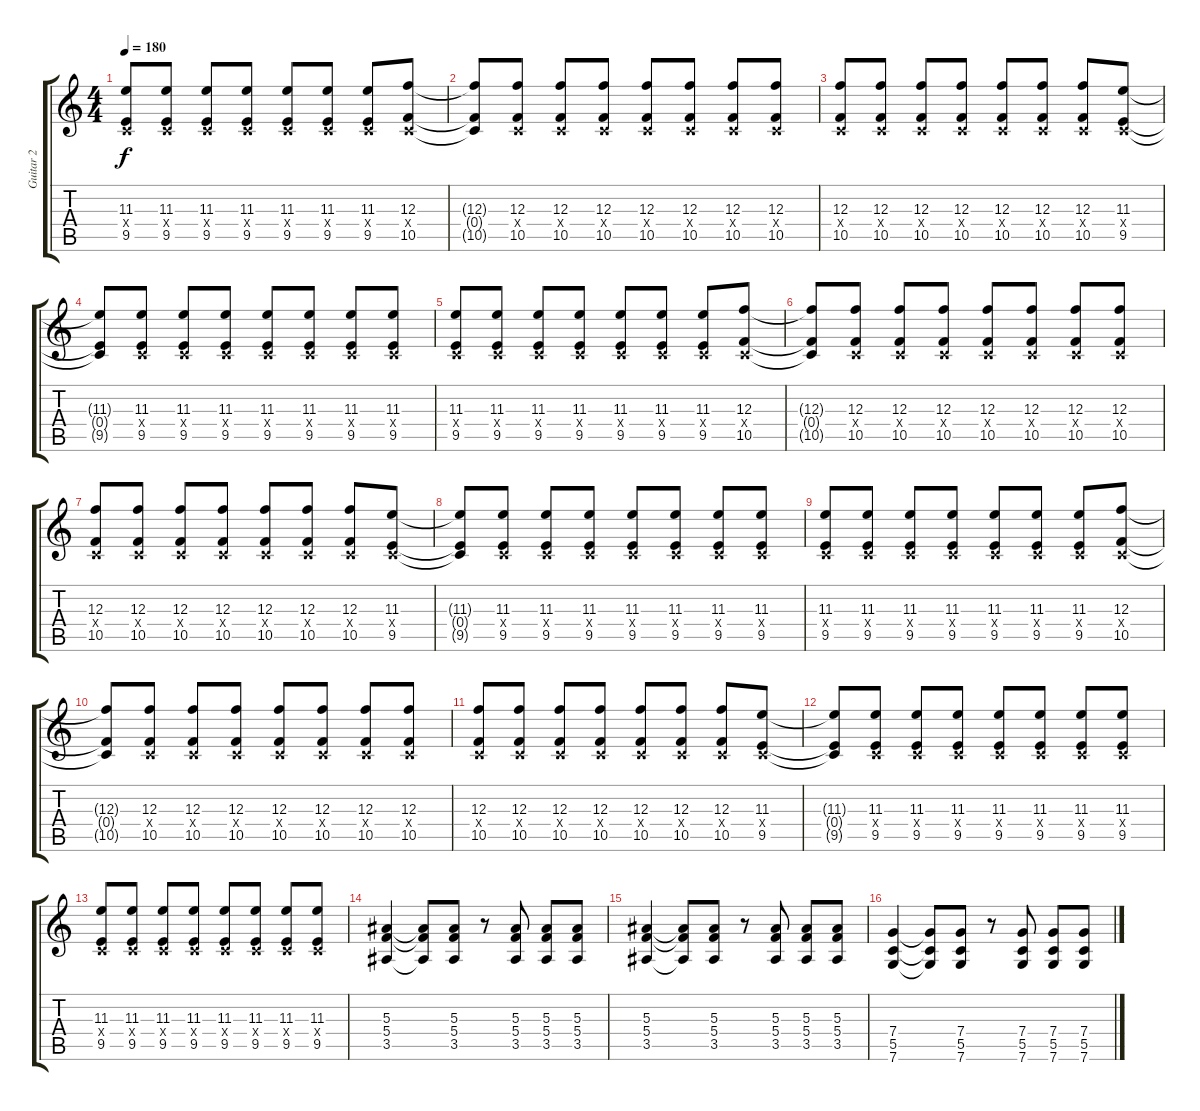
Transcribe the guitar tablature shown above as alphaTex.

\track ("Guitar 2" "Guitar 2") {instrument distortionguitar}
\staff {score tabs}
\tuning (D4 A3 F3 C3 G2 C2) {hide}
\ts (4 4)
\tempo 180
\clef g2
\ks c
(11.3 0.4{x} 9.5).8{dy f} (11.3 0.4{x} 9.5).8 (11.3 0.4{x} 9.5).8 (11.3 0.4{x} 9.5).8 (11.3 0.4{x} 9.5).8 (11.3 0.4{x} 9.5).8 (11.3 0.4{x} 9.5).8 (12.3 0.4{x} 10.5).8 |
(12.3{t} 0.4{t} 10.5{t}).8 (12.3 0.4{x} 10.5).8 (12.3 0.4{x} 10.5).8 (12.3 0.4{x} 10.5).8 (12.3 0.4{x} 10.5).8 (12.3 0.4{x} 10.5).8 (12.3 0.4{x} 10.5).8 (12.3 0.4{x} 10.5).8 |
(12.3 0.4{x} 10.5).8 (12.3 0.4{x} 10.5).8 (12.3 0.4{x} 10.5).8 (12.3 0.4{x} 10.5).8 (12.3 0.4{x} 10.5).8 (12.3 0.4{x} 10.5).8 (12.3 0.4{x} 10.5).8 (11.3 0.4{x} 9.5).8 |
(11.3{t} 0.4{t} 9.5{t}).8 (11.3 0.4{x} 9.5).8 (11.3 0.4{x} 9.5).8 (11.3 0.4{x} 9.5).8 (11.3 0.4{x} 9.5).8 (11.3 0.4{x} 9.5).8 (11.3 0.4{x} 9.5).8 (11.3 0.4{x} 9.5).8 |
(11.3 0.4{x} 9.5).8 (11.3 0.4{x} 9.5).8 (11.3 0.4{x} 9.5).8 (11.3 0.4{x} 9.5).8 (11.3 0.4{x} 9.5).8 (11.3 0.4{x} 9.5).8 (11.3 0.4{x} 9.5).8 (12.3 0.4{x} 10.5).8 |
(12.3{t} 0.4{t} 10.5{t}).8 (12.3 0.4{x} 10.5).8 (12.3 0.4{x} 10.5).8 (12.3 0.4{x} 10.5).8 (12.3 0.4{x} 10.5).8 (12.3 0.4{x} 10.5).8 (12.3 0.4{x} 10.5).8 (12.3 0.4{x} 10.5).8 |
(12.3 0.4{x} 10.5).8 (12.3 0.4{x} 10.5).8 (12.3 0.4{x} 10.5).8 (12.3 0.4{x} 10.5).8 (12.3 0.4{x} 10.5).8 (12.3 0.4{x} 10.5).8 (12.3 0.4{x} 10.5).8 (11.3 0.4{x} 9.5).8 |
(11.3{t} 0.4{t} 9.5{t}).8 (11.3 0.4{x} 9.5).8 (11.3 0.4{x} 9.5).8 (11.3 0.4{x} 9.5).8 (11.3 0.4{x} 9.5).8 (11.3 0.4{x} 9.5).8 (11.3 0.4{x} 9.5).8 (11.3 0.4{x} 9.5).8 |
(11.3 0.4{x} 9.5).8 (11.3 0.4{x} 9.5).8 (11.3 0.4{x} 9.5).8 (11.3 0.4{x} 9.5).8 (11.3 0.4{x} 9.5).8 (11.3 0.4{x} 9.5).8 (11.3 0.4{x} 9.5).8 (12.3 0.4{x} 10.5).8 |
(12.3{t} 0.4{t} 10.5{t}).8 (12.3 0.4{x} 10.5).8 (12.3 0.4{x} 10.5).8 (12.3 0.4{x} 10.5).8 (12.3 0.4{x} 10.5).8 (12.3 0.4{x} 10.5).8 (12.3 0.4{x} 10.5).8 (12.3 0.4{x} 10.5).8 |
(12.3 0.4{x} 10.5).8 (12.3 0.4{x} 10.5).8 (12.3 0.4{x} 10.5).8 (12.3 0.4{x} 10.5).8 (12.3 0.4{x} 10.5).8 (12.3 0.4{x} 10.5).8 (12.3 0.4{x} 10.5).8 (11.3 0.4{x} 9.5).8 |
(11.3{t} 0.4{t} 9.5{t}).8 (11.3 0.4{x} 9.5).8 (11.3 0.4{x} 9.5).8 (11.3 0.4{x} 9.5).8 (11.3 0.4{x} 9.5).8 (11.3 0.4{x} 9.5).8 (11.3 0.4{x} 9.5).8 (11.3 0.4{x} 9.5).8 |
(11.3 0.4{x} 9.5).8 (11.3 0.4{x} 9.5).8 (11.3 0.4{x} 9.5).8 (11.3 0.4{x} 9.5).8 (11.3 0.4{x} 9.5).8 (11.3 0.4{x} 9.5).8 (11.3 0.4{x} 9.5).8 (11.3 0.4{x} 9.5).8 |
(5.3 5.4 3.5).4 (5.3{t} 5.4{t} 3.5{t}).8 (5.3 5.4 3.5).8 r.8 (5.3 5.4 3.5).8 (5.3 5.4 3.5).8 (5.3 5.4 3.5).8 |
(5.3 5.4 3.5).4 (5.3{t} 5.4{t} 3.5{t}).8 (5.3 5.4 3.5).8 r.8 (5.3 5.4 3.5).8 (5.3 5.4 3.5).8 (5.3 5.4 3.5).8 |
(7.4 5.5 7.6).4 (7.4{t} 5.5{t} 7.6{t}).8 (7.4 5.5 7.6).8 r.8 (7.4 5.5 7.6).8 (7.4 5.5 7.6).8 (7.4 5.5 7.6).8
